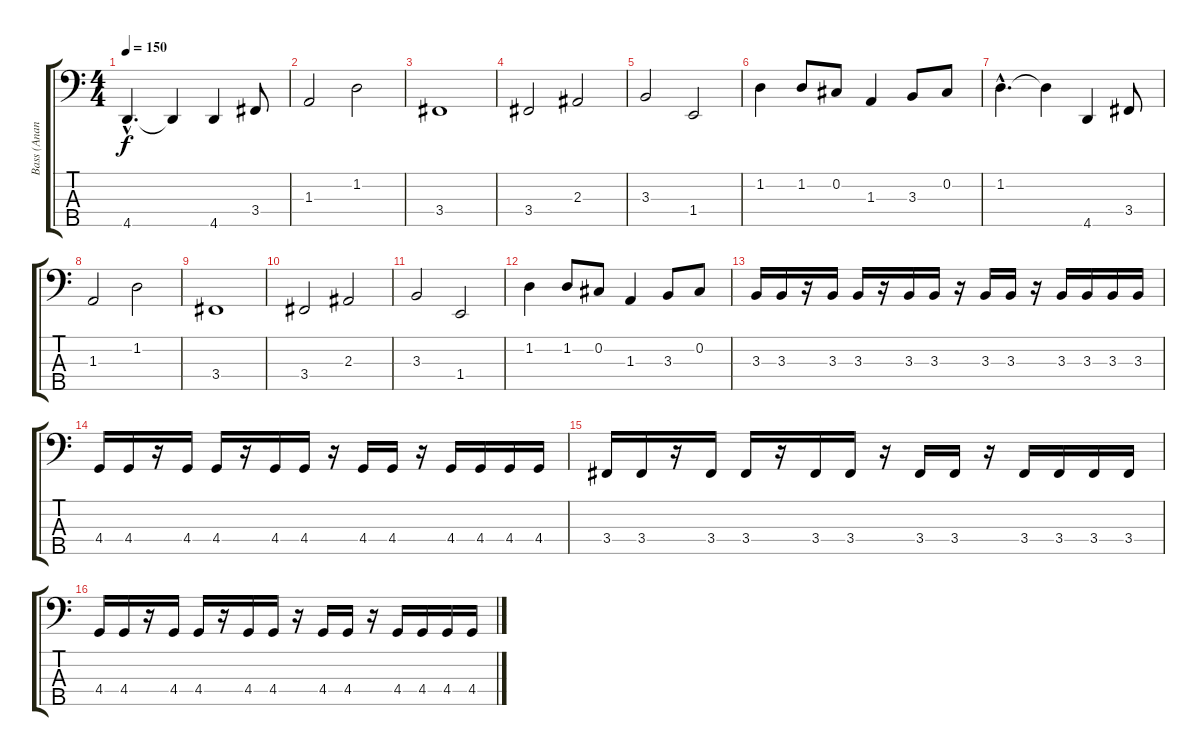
\track ("Bass (Anan Kaddouri)" "Bass (Anan") {instrument electricbassfinger}
\staff {score tabs}
\tuning (Gb2 Db2 Ab1 Eb1 Bb0) {hide}
\ts (4 4)
\tempo 150
\clef f4
\ks c
4.5{hac}.4{d dy f} 4.5{t}.4 4.5.4 3.4.8 |
1.3.2 1.2.2 |
3.4.1 |
3.4.2 2.3.2 |
3.3.2 1.4.2 |
1.2.4 1.2.8 0.2.8 1.3.4 3.3.8 0.2.8 |
1.2{hac}.4{d} 1.2{t}.4 4.5.4 3.4.8 |
1.3.2 1.2.2 |
3.4.1 |
3.4.2 2.3.2 |
3.3.2 1.4.2 |
1.2.4 1.2.8 0.2.8 1.3.4 3.3.8 0.2.8 |
3.3.16 3.3.16 r.16 3.3.16 3.3.16 r.16 3.3.16 3.3.16 r.16 3.3.16 3.3.16 r.16 3.3.16 3.3.16 3.3.16 3.3.16 |
4.4.16 4.4.16 r.16 4.4.16 4.4.16 r.16 4.4.16 4.4.16 r.16 4.4.16 4.4.16 r.16 4.4.16 4.4.16 4.4.16 4.4.16 |
3.4.16 3.4.16 r.16 3.4.16 3.4.16 r.16 3.4.16 3.4.16 r.16 3.4.16 3.4.16 r.16 3.4.16 3.4.16 3.4.16 3.4.16 |
4.4.16 4.4.16 r.16 4.4.16 4.4.16 r.16 4.4.16 4.4.16 r.16 4.4.16 4.4.16 r.16 4.4.16 4.4.16 4.4.16 4.4.16
